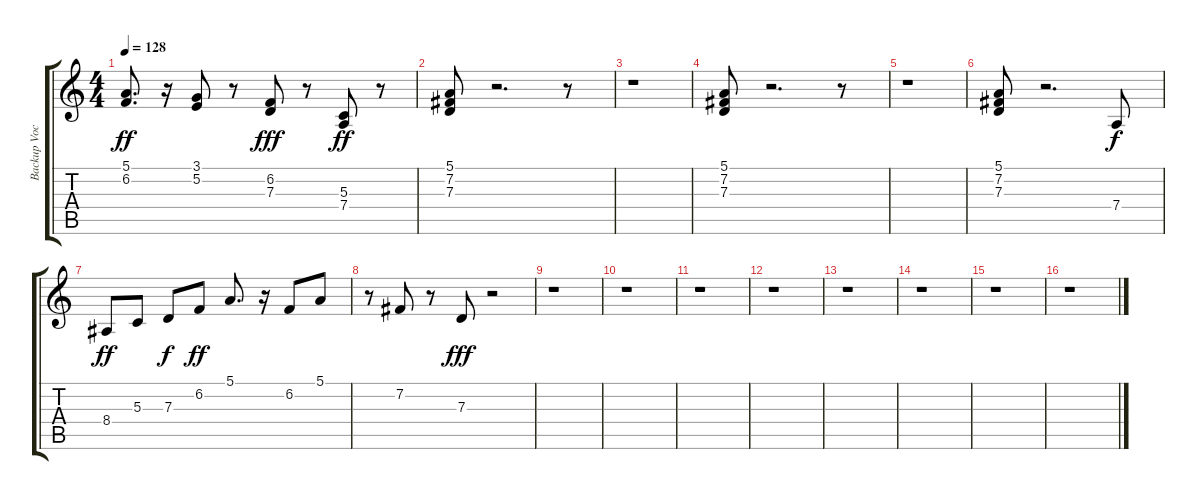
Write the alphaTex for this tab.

\track ("Backup Vocals" "Backup Voc") {instrument voiceoohs}
\staff {score tabs}
\tuning (E4 B3 G3 D3 A2 E2) {hide}
\ts (4 4)
\tempo 128
\clef g2
\ks c
(5.1 6.2).8{d dy ff} r.16 (3.1 5.2).8 r.8 (6.2 7.3).8{dy fff} r.8 (5.3 7.4).8{dy ff} r.8 |
(5.1 7.2 7.3).8 r.2{d} r.8 |
r.1 |
(5.1 7.2 7.3).8 r.2{d} r.8 |
r.1 |
(5.1 7.2 7.3).8 r.2{d} 7.4.8{dy f} |
8.4.8{dy ff} 5.3.8 7.3.8{dy f} 6.2.8{dy ff} 5.1.8{d} r.16 6.2.8 5.1.8 |
r.8 7.2.8 r.8 7.3.8{dy fff} r.2 |
r.1 |
r.1 |
r.1 |
r.1 |
r.1 |
r.1 |
r.1 |
r.1
